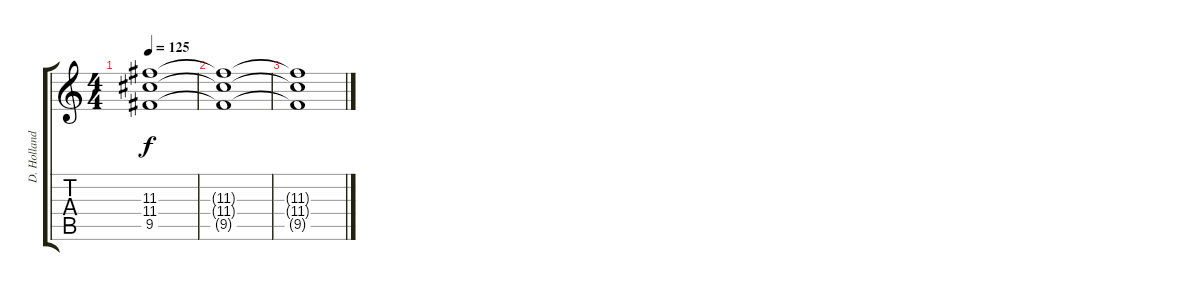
\track ("D. Holland" "D. Holland") {instrument distortionguitar}
\staff {score tabs}
\tuning (E4 B3 G3 D3 A2 E2) {hide}
\ts (4 4)
\tempo 125
\clef g2
\ks c
(11.3{t} 11.4{t} 9.5{t}).1{dy f} |
(11.3{t} 11.4{t} 9.5{t}).1 |
(11.3{t} 11.4{t} 9.5{t}).1
